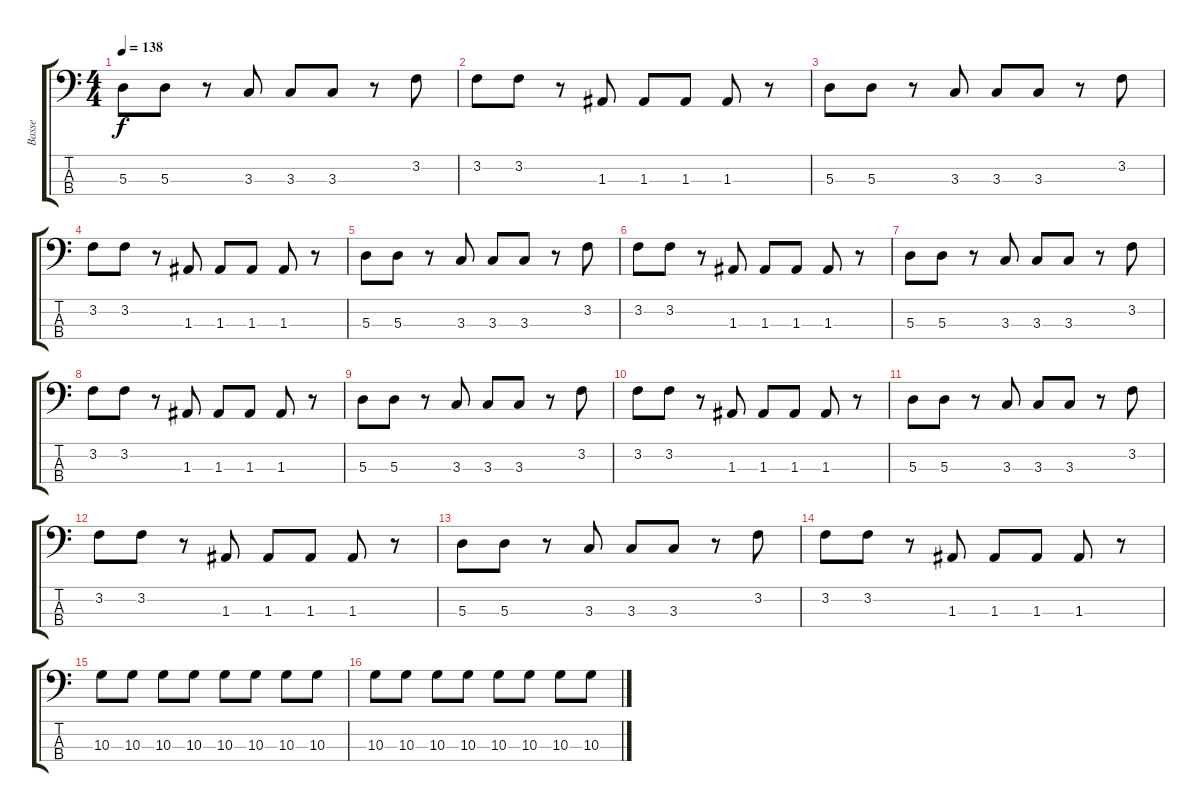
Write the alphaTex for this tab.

\track ("Basse" "Basse") {instrument electricbasspick}
\staff {score tabs}
\tuning (G2 D2 A1 E1) {hide}
\ts (4 4)
\tempo 138
\clef f4
\ks c
5.3.8{dy f} 5.3.8 r.8 3.3.8 3.3.8 3.3.8 r.8 3.2.8 |
3.2.8 3.2.8 r.8 1.3.8 1.3.8 1.3.8 1.3.8 r.8 |
5.3.8 5.3.8 r.8 3.3.8 3.3.8 3.3.8 r.8 3.2.8 |
3.2.8 3.2.8 r.8 1.3.8 1.3.8 1.3.8 1.3.8 r.8 |
5.3.8 5.3.8 r.8 3.3.8 3.3.8 3.3.8 r.8 3.2.8 |
3.2.8 3.2.8 r.8 1.3.8 1.3.8 1.3.8 1.3.8 r.8 |
5.3.8 5.3.8 r.8 3.3.8 3.3.8 3.3.8 r.8 3.2.8 |
3.2.8 3.2.8 r.8 1.3.8 1.3.8 1.3.8 1.3.8 r.8 |
5.3.8 5.3.8 r.8 3.3.8 3.3.8 3.3.8 r.8 3.2.8 |
3.2.8 3.2.8 r.8 1.3.8 1.3.8 1.3.8 1.3.8 r.8 |
5.3.8 5.3.8 r.8 3.3.8 3.3.8 3.3.8 r.8 3.2.8 |
3.2.8 3.2.8 r.8 1.3.8 1.3.8 1.3.8 1.3.8 r.8 |
5.3.8 5.3.8 r.8 3.3.8 3.3.8 3.3.8 r.8 3.2.8 |
3.2.8 3.2.8 r.8 1.3.8 1.3.8 1.3.8 1.3.8 r.8 |
10.3.8 10.3.8 10.3.8 10.3.8 10.3.8 10.3.8 10.3.8 10.3.8 |
10.3.8 10.3.8 10.3.8 10.3.8 10.3.8 10.3.8 10.3.8 10.3.8
